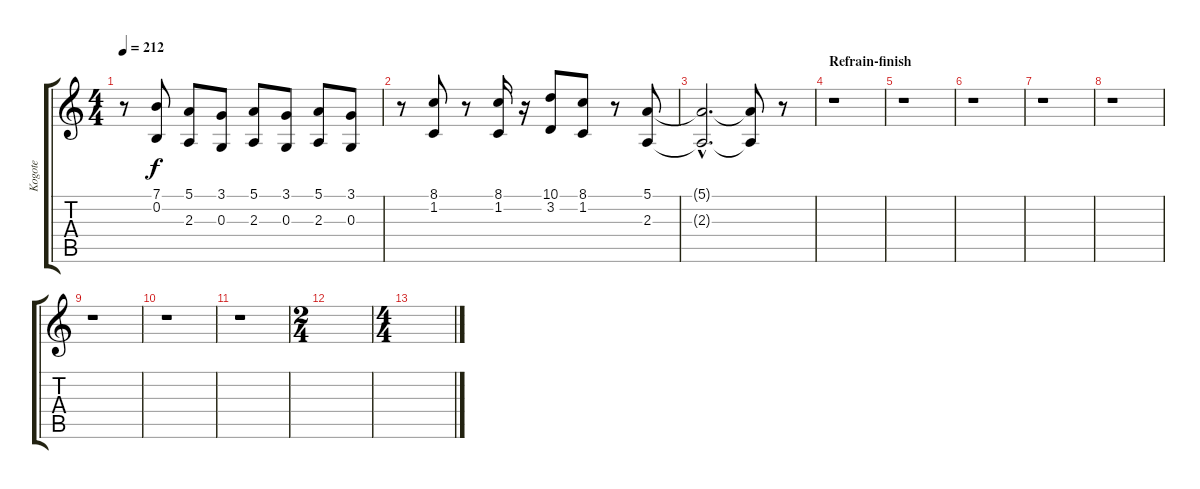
\track ("Kogote" "Kogote") {instrument brasssection}
\staff {score tabs}
\tuning (E4 B3 G3 D3 A2 E2) {hide}
\ts (4 4)
\tempo 212
\clef g2
\ks c
r.8{dy f} (7.1 0.2).8 (5.1 2.3).8 (3.1 0.3).8 (5.1 2.3).8 (3.1 0.3).8 (5.1 2.3).8 (3.1 0.3).8 |
r.8 (8.1 1.2).8 r.8 (8.1 1.2).16 r.16 (10.1 3.2).8 (8.1 1.2).8 r.8 (5.1 2.3).8 |
(5.1{hac t} 2.3{hac t}).2{d} (5.1{t} 2.3{t}).8 r.8 |
\section ("" "Refrain-finish")
r.1 |
r.1 |
r.1 |
r.1 |
r.1 |
r.1 |
r.1 |
r.1 |
\ts (2 4)
|
\ts (4 4)
